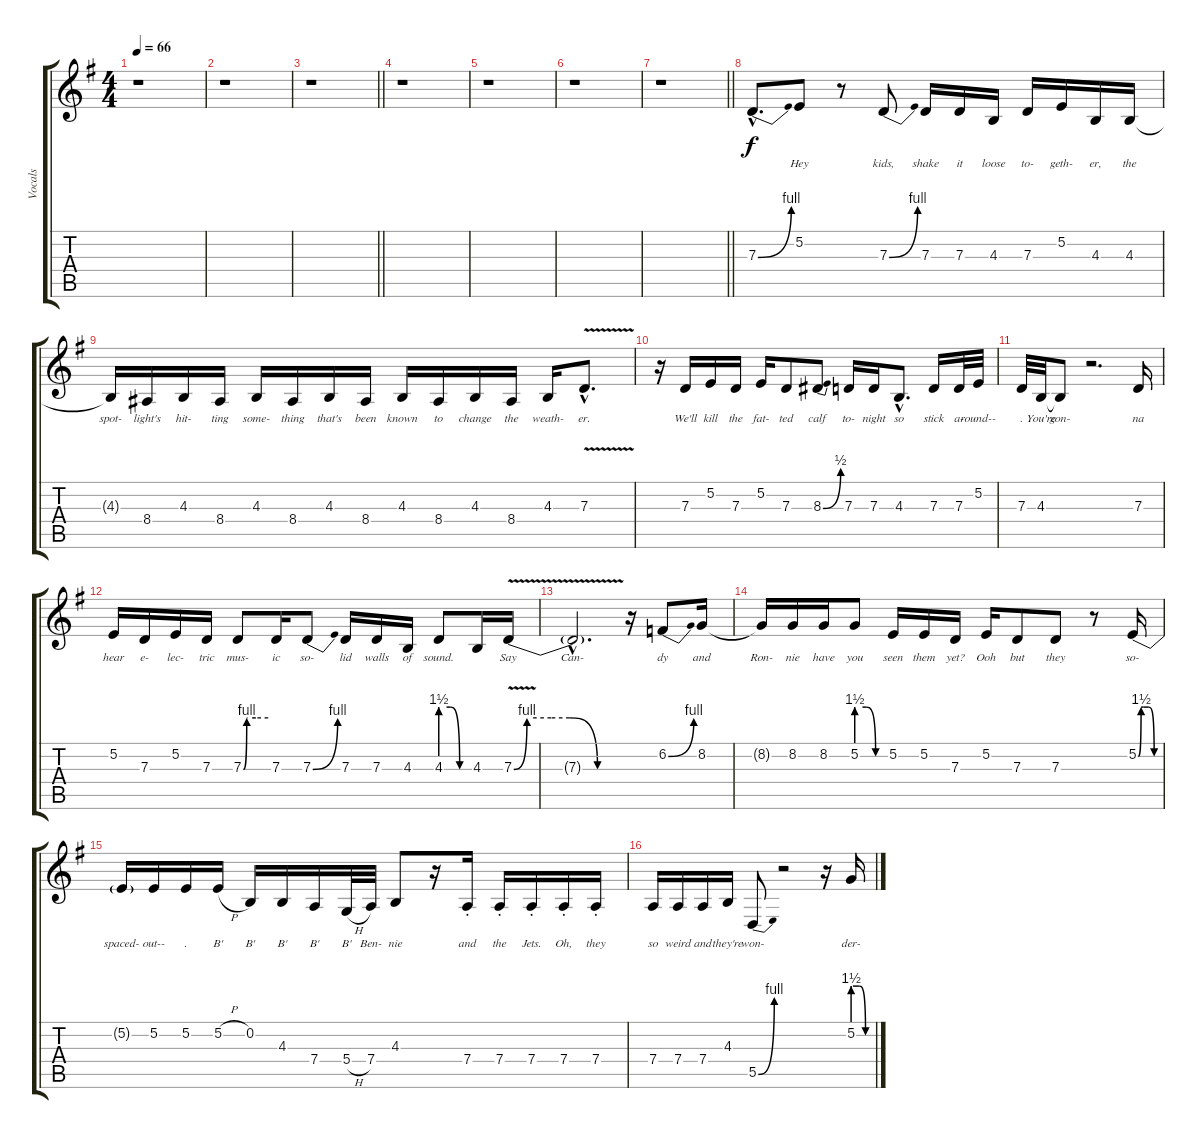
\track ("Vocals" "Vocals") {instrument clarinet}
\staff {score tabs}
\tuning (E4 B3 G3 D3 A2 E2) {hide}
\ts (4 4)
\tempo 66
\clef g2
\ks g
r.1{dy f instrument clarinet} |
r.1 |
\barLineRight lightlight
r.1 |
r.1 |
r.1 |
r.1 |
\barLineRight lightlight
r.1 |
7.3{be (bend 0 0 60 4) hac}.8{d lyrics (0 "") lyrics (1 "") lyrics (2 "") lyrics (3 "") lyrics (4 "")} 5.2.8{lyrics (0 "Hey") lyrics (1 "") lyrics (2 "") lyrics (3 "") lyrics (4 "")} r.8 7.3{be (bend 0 0 60 4)}.8{lyrics (0 "kids,") lyrics (1 "") lyrics (2 "") lyrics (3 "") lyrics (4 "")} 7.3.16{lyrics (0 "shake") lyrics (1 "") lyrics (2 "") lyrics (3 "") lyrics (4 "")} 7.3.16{lyrics (0 "it") lyrics (1 "") lyrics (2 "") lyrics (3 "") lyrics (4 "")} 4.3.16{lyrics (0 "loose") lyrics (1 "") lyrics (2 "") lyrics (3 "") lyrics (4 "")} 7.3.16{lyrics (0 "to-") lyrics (1 "") lyrics (2 "") lyrics (3 "") lyrics (4 "")} 5.2.16{lyrics (0 "geth-") lyrics (1 "") lyrics (2 "") lyrics (3 "") lyrics (4 "")} 4.3.16{lyrics (0 "er,") lyrics (1 "") lyrics (2 "") lyrics (3 "") lyrics (4 "")} 4.3.16{lyrics (0 "the") lyrics (1 "") lyrics (2 "") lyrics (3 "") lyrics (4 "")} |
4.3{t}.16{lyrics (0 "spot-") lyrics (1 "") lyrics (2 "") lyrics (3 "") lyrics (4 "")} 8.4.16{lyrics (0 "light's") lyrics (1 "") lyrics (2 "") lyrics (3 "") lyrics (4 "")} 4.3.16{lyrics (0 "hit-") lyrics (1 "") lyrics (2 "") lyrics (3 "") lyrics (4 "")} 8.4.16{lyrics (0 "ting") lyrics (1 "") lyrics (2 "") lyrics (3 "") lyrics (4 "")} 4.3.16{lyrics (0 "some-") lyrics (1 "") lyrics (2 "") lyrics (3 "") lyrics (4 "")} 8.4.16{lyrics (0 "thing") lyrics (1 "") lyrics (2 "") lyrics (3 "") lyrics (4 "")} 4.3.16{lyrics (0 "that's") lyrics (1 "") lyrics (2 "") lyrics (3 "") lyrics (4 "")} 8.4.16{lyrics (0 "been") lyrics (1 "") lyrics (2 "") lyrics (3 "") lyrics (4 "")} 4.3.16{lyrics (0 "known") lyrics (1 "") lyrics (2 "") lyrics (3 "") lyrics (4 "")} 8.4.16{lyrics (0 "to") lyrics (1 "") lyrics (2 "") lyrics (3 "") lyrics (4 "")} 4.3.16{lyrics (0 "change") lyrics (1 "") lyrics (2 "") lyrics (3 "") lyrics (4 "")} 8.4.16{lyrics (0 "the") lyrics (1 "") lyrics (2 "") lyrics (3 "") lyrics (4 "")} 4.3.16{lyrics (0 "weath-") lyrics (1 "") lyrics (2 "") lyrics (3 "") lyrics (4 "")} 7.3{v hac}.8{d lyrics (0 "er.") lyrics (1 "") lyrics (2 "") lyrics (3 "") lyrics (4 "")} |
r.16 7.3.16{lyrics (0 "We'll") lyrics (1 "") lyrics (2 "") lyrics (3 "") lyrics (4 "")} 5.2.16{lyrics (0 "kill") lyrics (1 "") lyrics (2 "") lyrics (3 "") lyrics (4 "")} 7.3.16{lyrics (0 "the") lyrics (1 "") lyrics (2 "") lyrics (3 "") lyrics (4 "")} 5.2.16{lyrics (0 "fat-") lyrics (1 "") lyrics (2 "") lyrics (3 "") lyrics (4 "")} 7.3.8{lyrics (0 "ted") lyrics (1 "") lyrics (2 "") lyrics (3 "") lyrics (4 "")} 8.3{be (bend 0 0 60 2)}.8{lyrics (0 "calf") lyrics (1 "") lyrics (2 "") lyrics (3 "") lyrics (4 "")} 7.3.16{lyrics (0 "to-") lyrics (1 "") lyrics (2 "") lyrics (3 "") lyrics (4 "")} 7.3.16{lyrics (0 "night") lyrics (1 "") lyrics (2 "") lyrics (3 "") lyrics (4 "")} 4.3{hac}.8{d lyrics (0 "so") lyrics (1 "") lyrics (2 "") lyrics (3 "") lyrics (4 "")} 7.3.16{lyrics (0 "stick") lyrics (1 "") lyrics (2 "") lyrics (3 "") lyrics (4 "")} 7.3.32{lyrics (0 "a-") lyrics (1 "") lyrics (2 "") lyrics (3 "") lyrics (4 "")} 5.2.32{lyrics (0 "round--") lyrics (1 "") lyrics (2 "") lyrics (3 "") lyrics (4 "")} |
7.3.32{lyrics (0 ".") lyrics (1 "") lyrics (2 "") lyrics (3 "") lyrics (4 "")} 4.3.32{lyrics (0 "You're") lyrics (1 "") lyrics (2 "") lyrics (3 "") lyrics (4 "")} 4.3{t}.8{lyrics (0 "gon-") lyrics (1 "") lyrics (2 "") lyrics (3 "") lyrics (4 "")} r.2{d} 7.3.16{lyrics (0 "na") lyrics (1 "") lyrics (2 "") lyrics (3 "") lyrics (4 "")} |
5.2.16{lyrics (0 "hear") lyrics (1 "") lyrics (2 "") lyrics (3 "") lyrics (4 "")} 7.3.16{lyrics (0 "e-") lyrics (1 "") lyrics (2 "") lyrics (3 "") lyrics (4 "")} 5.2.16{lyrics (0 "lec-") lyrics (1 "") lyrics (2 "") lyrics (3 "") lyrics (4 "")} 7.3.16{lyrics (0 "tric") lyrics (1 "") lyrics (2 "") lyrics (3 "") lyrics (4 "")} 7.3{be (custom 0 0 8 4 10 4 30 4 60 4)}.8{lyrics (0 "mus-") lyrics (1 "") lyrics (2 "") lyrics (3 "") lyrics (4 "")} 7.3.16{lyrics (0 "ic") lyrics (1 "") lyrics (2 "") lyrics (3 "") lyrics (4 "")} 7.3{be (bend 0 0 60 4)}.8{lyrics (0 "so-") lyrics (1 "") lyrics (2 "") lyrics (3 "") lyrics (4 "")} 7.3.16{lyrics (0 "lid") lyrics (1 "") lyrics (2 "") lyrics (3 "") lyrics (4 "")} 7.3.16{lyrics (0 "walls") lyrics (1 "") lyrics (2 "") lyrics (3 "") lyrics (4 "")} 4.3.16{lyrics (0 "of") lyrics (1 "") lyrics (2 "") lyrics (3 "") lyrics (4 "")} 4.3{be (custom 0 6 20 6 40 0 60 0)}.8{lyrics (0 "sound.") lyrics (1 "") lyrics (2 "") lyrics (3 "") lyrics (4 "")} 4.3.16{lyrics (0 "") lyrics (1 "") lyrics (2 "") lyrics (3 "") lyrics (4 "")} 7.3{be (custom 0 0 7 4 20 4 30 4 45 0 50 0 60 0) v}.16{lyrics (0 "Say") lyrics (1 "") lyrics (2 "") lyrics (3 "") lyrics (4 "")} |
7.3{hac t}.2{d lyrics (0 "Can-") lyrics (1 "") lyrics (2 "") lyrics (3 "") lyrics (4 "")} r.16 6.2{be (bend 0 0 60 4)}.8{lyrics (0 "dy") lyrics (1 "") lyrics (2 "") lyrics (3 "") lyrics (4 "")} 8.2.16{lyrics (0 "and") lyrics (1 "") lyrics (2 "") lyrics (3 "") lyrics (4 "")} |
8.2{t}.16{lyrics (0 "Ron-") lyrics (1 "") lyrics (2 "") lyrics (3 "") lyrics (4 "")} 8.2.16{lyrics (0 "nie") lyrics (1 "") lyrics (2 "") lyrics (3 "") lyrics (4 "")} 8.2.16{lyrics (0 "have") lyrics (1 "") lyrics (2 "") lyrics (3 "") lyrics (4 "")} 5.2{be (custom 0 6 20 6 40 0 60 0)}.8{lyrics (0 "you") lyrics (1 "") lyrics (2 "") lyrics (3 "") lyrics (4 "")} 5.2.16{lyrics (0 "seen") lyrics (1 "") lyrics (2 "") lyrics (3 "") lyrics (4 "")} 5.2.16{lyrics (0 "them") lyrics (1 "") lyrics (2 "") lyrics (3 "") lyrics (4 "")} 7.3.16{lyrics (0 "yet?") lyrics (1 "") lyrics (2 "") lyrics (3 "") lyrics (4 "")} 5.2.16{lyrics (0 "Ooh") lyrics (1 "") lyrics (2 "") lyrics (3 "") lyrics (4 "")} 7.3.8{lyrics (0 "but") lyrics (1 "") lyrics (2 "") lyrics (3 "") lyrics (4 "")} 7.3.8{lyrics (0 "they") lyrics (1 "") lyrics (2 "") lyrics (3 "") lyrics (4 "")} r.8 5.2{be (custom 0 0 8 6 15 6 30 6 45 0 60 0)}.16{lyrics (0 "so-") lyrics (1 "") lyrics (2 "") lyrics (3 "") lyrics (4 "")} |
5.2{t}.16{lyrics (0 "spaced-") lyrics (1 "") lyrics (2 "") lyrics (3 "") lyrics (4 "")} 5.2.16{lyrics (0 "out--") lyrics (1 "") lyrics (2 "") lyrics (3 "") lyrics (4 "")} 5.2.16{lyrics (0 ".") lyrics (1 "") lyrics (2 "") lyrics (3 "") lyrics (4 "")} 5.2{h}.16{lyrics (0 "B'") lyrics (1 "") lyrics (2 "") lyrics (3 "") lyrics (4 "")} 0.2.16{lyrics (0 "B'") lyrics (1 "") lyrics (2 "") lyrics (3 "") lyrics (4 "")} 4.3.16{lyrics (0 "B'") lyrics (1 "") lyrics (2 "") lyrics (3 "") lyrics (4 "")} 7.4.16{lyrics (0 "B'") lyrics (1 "") lyrics (2 "") lyrics (3 "") lyrics (4 "")} 5.4{h}.32{lyrics (0 "B'") lyrics (1 "") lyrics (2 "") lyrics (3 "") lyrics (4 "")} 7.4.32{lyrics (0 "Ben-") lyrics (1 "") lyrics (2 "") lyrics (3 "") lyrics (4 "")} 4.3.8{lyrics (0 "nie") lyrics (1 "") lyrics (2 "") lyrics (3 "") lyrics (4 "")} r.16 7.4{st}.16{lyrics (0 "and") lyrics (1 "") lyrics (2 "") lyrics (3 "") lyrics (4 "")} 7.4{st}.16{lyrics (0 "the") lyrics (1 "") lyrics (2 "") lyrics (3 "") lyrics (4 "")} 7.4{st}.16{lyrics (0 "Jets.") lyrics (1 "") lyrics (2 "") lyrics (3 "") lyrics (4 "")} 7.4{st}.16{lyrics (0 "Oh,") lyrics (1 "") lyrics (2 "") lyrics (3 "") lyrics (4 "")} 7.4{st}.16{lyrics (0 "they") lyrics (1 "") lyrics (2 "") lyrics (3 "") lyrics (4 "")} |
7.4.16{lyrics (0 "so") lyrics (1 "") lyrics (2 "") lyrics (3 "") lyrics (4 "")} 7.4.16{lyrics (0 "weird") lyrics (1 "") lyrics (2 "") lyrics (3 "") lyrics (4 "")} 7.4.16{lyrics (0 "and") lyrics (1 "") lyrics (2 "") lyrics (3 "") lyrics (4 "")} 4.3.16{lyrics (0 "they're") lyrics (1 "") lyrics (2 "") lyrics (3 "") lyrics (4 "")} 5.5{be (bend 0 0 60 4)}.8{lyrics (0 "won-") lyrics (1 "") lyrics (2 "") lyrics (3 "") lyrics (4 "")} r.2 r.16 5.2{be (custom 0 6 20 6 40 0 60 0)}.16{lyrics (0 "der-") lyrics (1 "") lyrics (2 "") lyrics (3 "") lyrics (4 "")}
